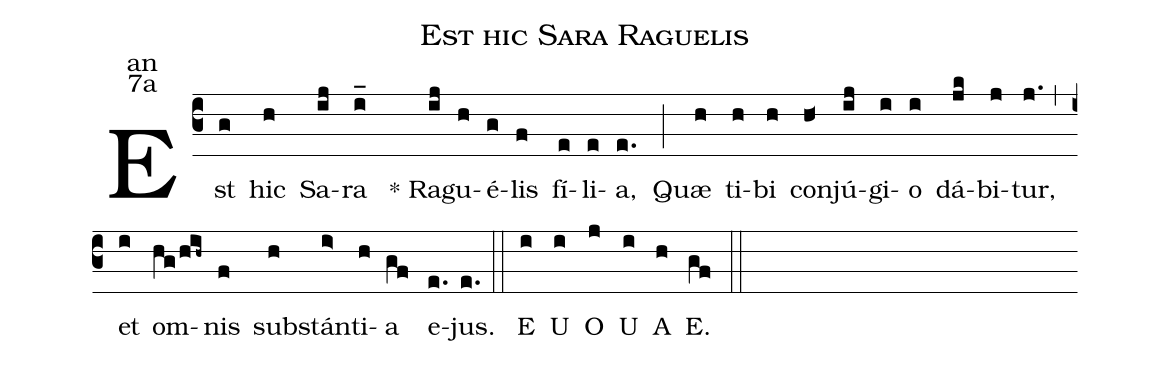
name:Est hic Sara Raguelis;
office-part:an;
mode:7a;
%%
(c3) Est(g) hic(h) Sa(ij)ra (i_) <sp>*</sp> Ra(ij)gu(h)é(g)lis(f) fí(e)li(e)a,(e.) (;)
Quæ(h) ti(h)bi(h) con(h<)jú(ij)gi(i)o(i) dá(jk)bi(j)tur,(j.) (,)
et(i) om(hg/hih~)nis(f) sub(h)stán(i>)ti(h)a(gf) e(e.)jus.(e.) (::)
<eu>  E(i) U(i) O(j) U(i) A(h) E.(gf) </eu> (::)
